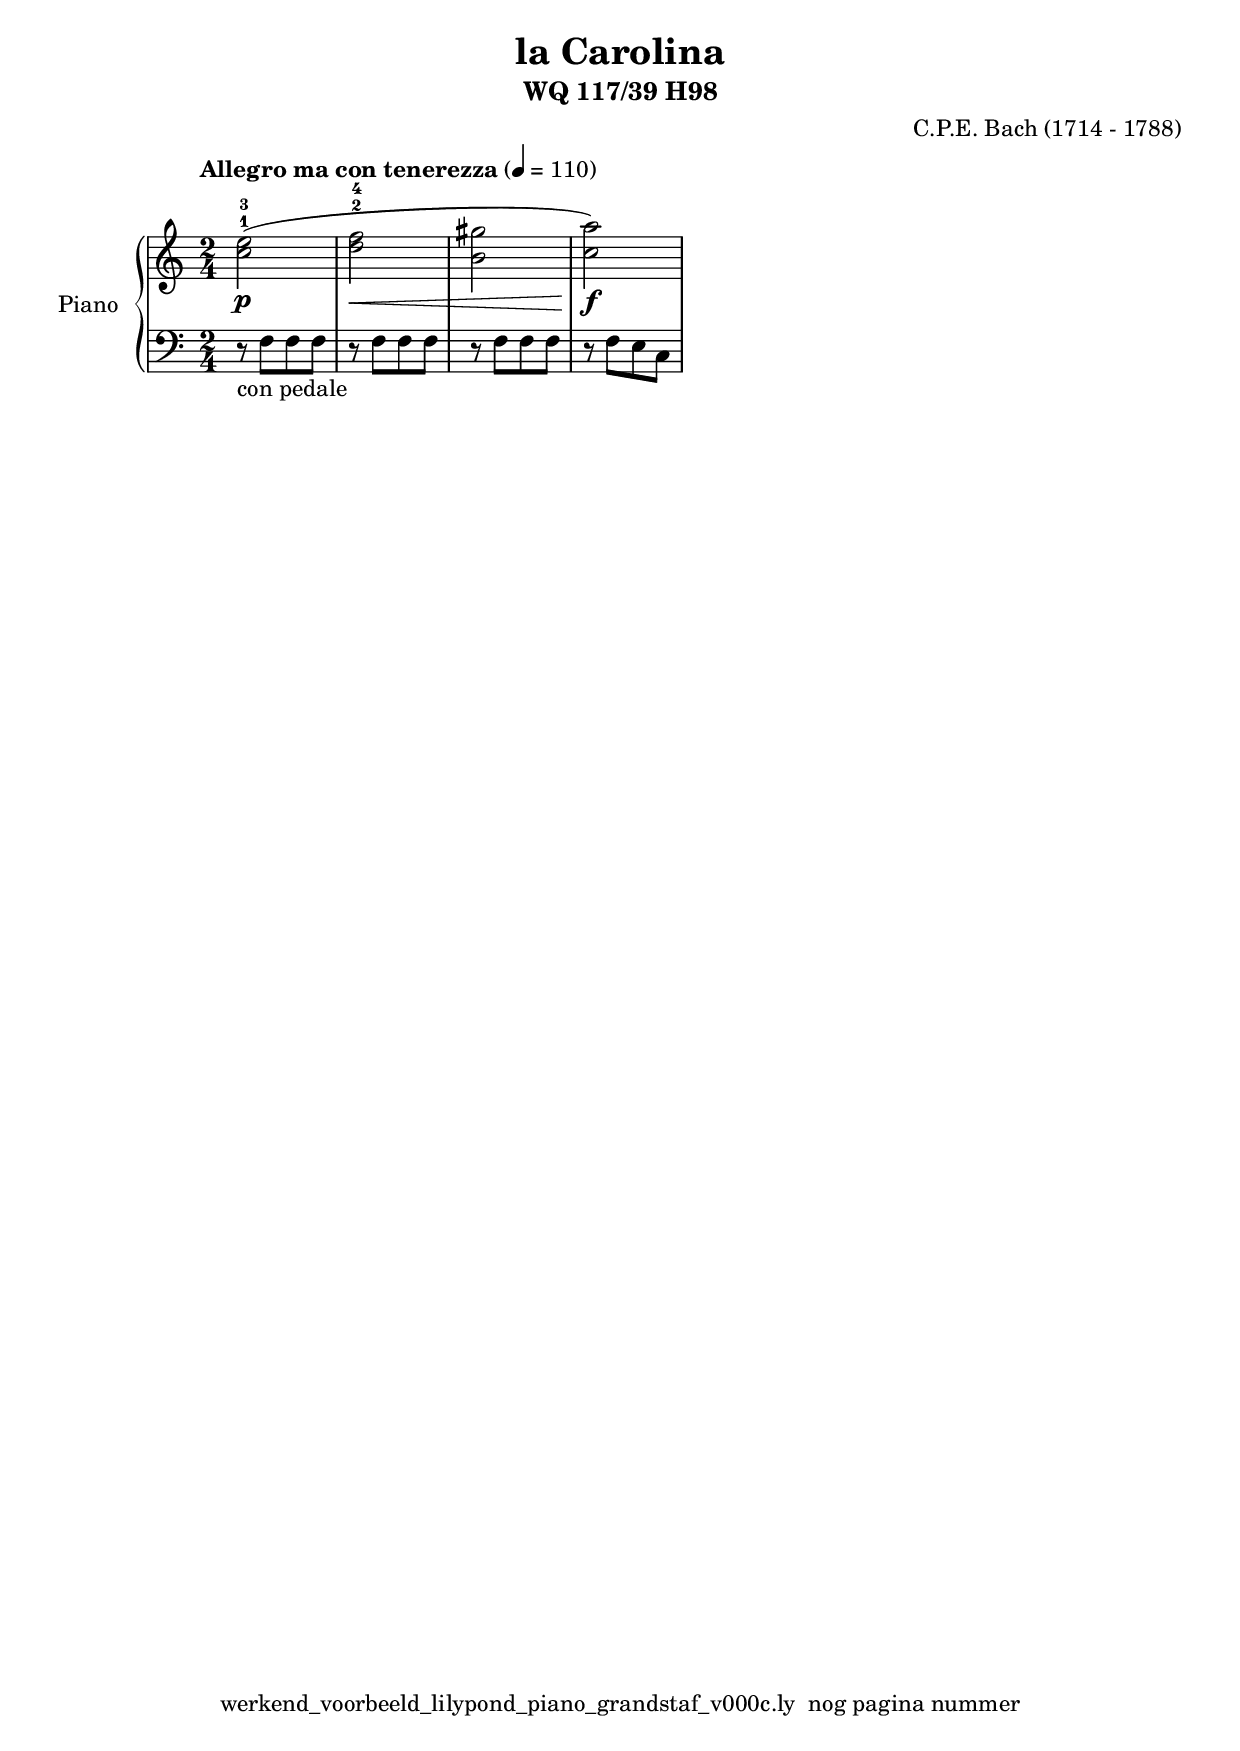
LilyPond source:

\version "2.22.2"
% file: werkend_voorbeeld_lilypond_piano_grandstaf_v000.ly

\pointAndClickOff

\language "english"  % letop tbv aanduiding s (=sharp) en f (=flat)

\book {
  \header {
    title =  "la Carolina"
    composer =  "C.P.E. Bach (1714 - 1788)"
    encodingsoftware =  "Handmatig"
    encodingdate =  "20240102"
    subtitle =  "WQ 117/39 H98"
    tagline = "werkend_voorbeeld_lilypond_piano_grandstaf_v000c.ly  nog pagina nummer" % dit onderdrukt de default footer
  }

  %#(set-global-staff-size 19.997457142857144)
  %\paper {
  %
  %   paper-width = 21.59\cm
  %   paper-height = 27.94\cm
  %   top-margin = 1.5\cm
  %   bottom-margin = 1.5\cm
  %   left-margin = 1.5\m
  %   right-margin = 1.5\m
  %   indent = 1.6607692307692308\cm
  %   short-indent = 1.3286153846153848\cm
  %   }



  % The score definition
  \score {
    <<

      \new PianoStaff \with { instrumentName = "Piano" } <<
        \new Staff = "up" {
                           
          %
          {
            \clef treble
            \key c \major
            \time 2/4
            \tempo "Allegro ma con tenerezza" 4 = 110

            % Haakje open voor begin m1 
            % en haakje sluiten na m4 zorgt voor een slur over m1 t/m m4
            %%\set fingeringOrientations = #'(left)
            \set fingeringOrientations = #'(up)
           
            (<c''-1 e''-3>2\p  | % m1 -- voorbeeld gebruik van beams
            
            <d''-2 f''-4>2\<   | % m2 -- start met \< 
            <b'  gs''>2        | % m3 -- omdat taal engels is gebruik f voor flat en s voor sharp
            <c'' a''>2)\!\f    | % m4 -- stop cresendo met \!

          }
        }
        \new Staff = "down" {
          %
          {
            \clef bass
            \key c \major
            \time 2/4
            r8-"con pedale" f8 [f8 f8]  | % m1 -- voorbeeld gebruik van beams
                                        | %    -- letop de beam bestaat uit 3 1/8 f noten

            r8 f8 [f8 f8]  | % m2
            r8 f8 [f8 f8]  | % m3
            r8 f8 [e8 c8]  | % m4

          }

        }
      >>

    >>
    % To create MIDI output, uncomment the following line:
    \midi {}  % This command creates a midi file
    \layout{} % This command creates a pdf file
  }

}

